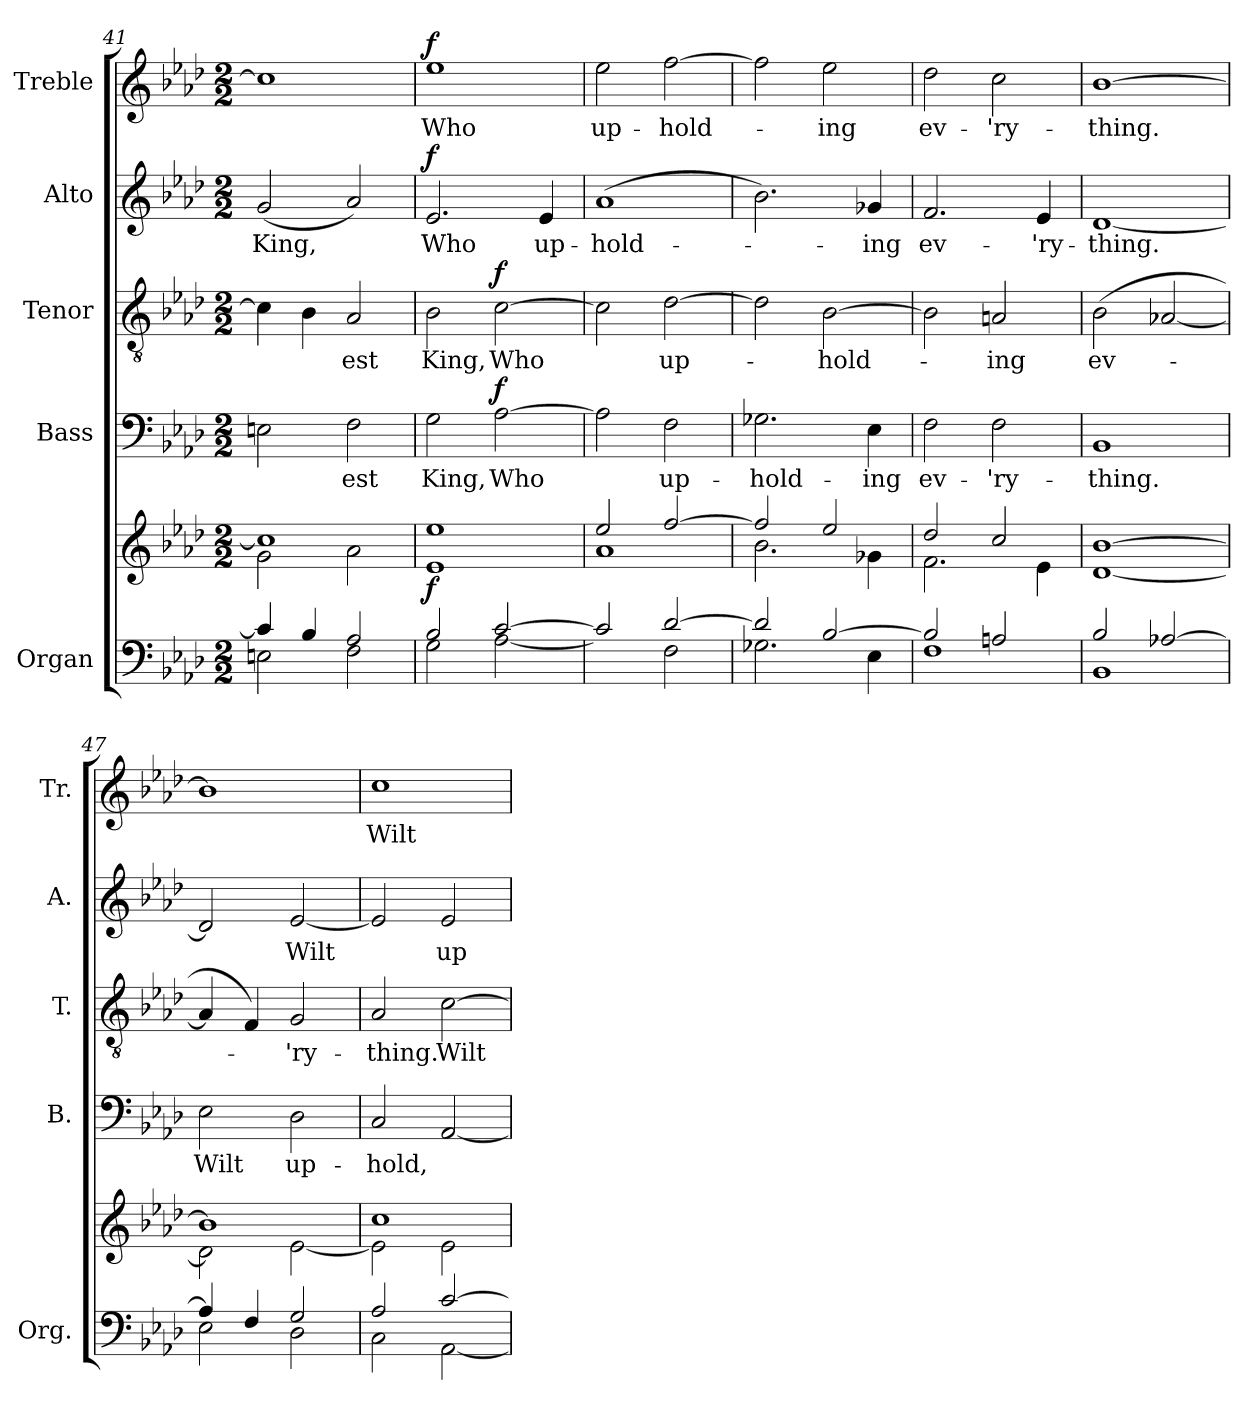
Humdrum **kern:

**kern	**kern	**dynam	**kern	**text	**dynam	**kern	**text	**dynam	**kern	**text	**dynam	**kern	**text	**dynam
*part5	*part5	*part5	*part4	*part4	*part4	*part3	*part3	*part3	*part2	*part2	*part2	*part1	*part1	*part1
*staff6	*staff5	*staff5/6	*staff4	*staff4	*staff4	*staff3	*staff3	*staff3	*staff2	*staff2	*staff2	*staff1	*staff1	*staff1
*I"Organ	*	*	*I"Bass	*	*	*I"Tenor	*	*	*I"Alto	*	*	*I"Treble	*	*
*I'Org.	*	*	*I'B.	*	*	*I'T.	*	*	*I'A.	*	*	*I'Tr.	*	*
*clefF4	*clefG2	*	*clefF4	*	*	*clefGv2	*	*	*clefG2	*	*	*clefG2	*	*
*	*	*	*	*	*	*ITrd7c12	*	*	*	*	*	*	*	*
*k[b-e-a-d-]	*k[b-e-a-d-]	*	*k[b-e-a-d-]	*	*	*k[b-e-a-d-]	*	*	*k[b-e-a-d-]	*	*	*k[b-e-a-d-]	*	*
*A-:	*A-:	*	*A-:	*	*	*A-:	*	*	*A-:	*	*	*A-:	*	*
*M2/2	*M2/2	*	*M2/2	*	*	*M2/2	*	*	*M2/2	*	*	*M2/2	*	*
=41	=41	=41	=41	=41	=41	=41	=41	=41	=41	=41	=41	=41	=41	=41
*^	*^	*	*	*	*	*	*	*	*	*	*	*	*	*
!	!	!	!	!	!	!	!	!	!	!	!	!LO:LY:b:color=#000000	!	!	!	!
4ci/]	2Eni\	1cci]	2gi\	.	2Eni\	.	.	4Ci\]	.	.	(2gi/	King,	.	1cci]	.	.
4B-i/	.	.	.	.	.	.	.	4BB-i\	.	.	.	.	.	.	.	.
!	!	!	!	!	!	!LO:LY:b:color=#000000	!	!	!	!	!	!	!	!	!	!
!	!	!	!	!	!	!	!	!	!LO:LY:b:color=#000000	!	!	!	!	!	!	!
2A-i/	2Fi\	.	2a-i\	.	2Fi\	-est	.	2AA-i/	-est	.	2a-i/)	.	.	.	.	.
=42	=42	=42	=42	=42	=42	=42	=42	=42	=42	=42	=42	=42	=42	=42	=42	=42
!	!	!	!	!	!	!LO:LY:b:color=#000000	!	!	!	!	!	!	!	!	!	!
!	!	!	!	!	!	!	!	!	!LO:LY:b:color=#000000	!	!	!	!	!	!	!
!	!	!	!	!	!	!	!	!	!	!	!	!LO:LY:b:color=#000000	!	!	!	!
!	!	!	!	!	!	!	!	!	!	!	!	!	!	!	!LO:LY:b:color=#000000	!
2B-i/	2Gi\	1ee-i	1e-i	f	2Gi\	King,	.	2BB-i\	King,	.	2.e-i/	Who	f	1ee-i	Who	f
!	!	!	!	!	!	!LO:LY:b:color=#000000	!	!	!	!	!	!	!	!	!	!
!	!	!	!	!	!	!	!	!	!LO:LY:b:color=#000000	!	!	!	!	!	!	!
[2ci/	[2A-i\	.	.	.	[2A-i\	Who	f	[2Ci\	Who	f	.	.	.	.	.	.
!	!	!	!	!	!	!	!	!	!	!	!	!LO:LY:b:color=#000000	!	!	!	!
.	.	.	.	.	.	.	.	.	.	.	4e-i/	up-	.	.	.	.
=43	=43	=43	=43	=43	=43	=43	=43	=43	=43	=43	=43	=43	=43	=43	=43	=43
!	!	!	!	!	!	!	!	!	!	!	!	!LO:LY:b:color=#000000	!	!	!	!
!	!	!	!	!	!	!	!	!	!	!	!	!	!	!	!LO:LY:b:color=#000000	!
2ci/]	2A-i\yy]	2ee-i/	1a-i	.	2A-i\]	.	.	2Ci\]	.	.	(1a-i	-hold-	.	2ee-i\	up-	.
!	!	!	!	!	!	!LO:LY:b:color=#000000	!	!	!	!	!	!	!	!	!	!
!	!	!	!	!	!	!	!	!	!LO:LY:b:color=#000000	!	!	!	!	!	!	!
!	!	!	!	!	!	!	!	!	!	!	!	!	!	!	!LO:LY:b:color=#000000	!
[2d-i/	2Fi\	[2ffi/	.	.	2Fi\	up-	.	[2D-i\	up-	.	.	.	.	[2ffi\	-hold-	.
=44	=44	=44	=44	=44	=44	=44	=44	=44	=44	=44	=44	=44	=44	=44	=44	=44
!	!	!	!	!	!	!LO:LY:b:color=#000000	!	!	!	!	!	!	!	!	!	!
2d-i/]	2.G-Xi\	2ffi/]	2.b-i\	.	2.G-Xi\	-hold-	.	2D-i\]	.	.	2.b-i\)	.	.	2ffi\]	.	.
!	!	!	!	!	!	!	!	!	!LO:LY:b:color=#000000	!	!	!	!	!	!	!
!	!	!	!	!	!	!	!	!	!	!	!	!	!	!	!LO:LY:b:color=#000000	!
[2B-i/	.	2ee-i/	.	.	.	.	.	[2BB-i\	-hold-	.	.	.	.	2ee-i\	-ing	.
!	!	!	!	!	!	!LO:LY:b:color=#000000	!	!	!	!	!	!	!	!	!	!
!	!	!	!	!	!	!	!	!	!	!	!	!LO:LY:b:color=#000000	!	!	!	!
.	4E-i\	.	4g-Xi\	.	4E-i\	-ing	.	.	.	.	4g-Xi/	-ing	.	.	.	.
=45	=45	=45	=45	=45	=45	=45	=45	=45	=45	=45	=45	=45	=45	=45	=45	=45
!	!	!	!	!	!	!LO:LY:b:color=#000000	!	!	!	!	!	!	!	!	!	!
!	!	!	!	!	!	!	!	!	!	!	!	!LO:LY:b:color=#000000	!	!	!	!
!	!	!	!	!	!	!	!	!	!	!	!	!	!	!	!LO:LY:b:color=#000000	!
2B-i/]	1Fi	2dd-i/	2.fi\	.	2Fi\	ev-	.	2BB-i\]	.	.	2.fi/	ev-	.	2dd-i\	ev-	.
!	!	!	!	!	!	!LO:LY:b:color=#000000	!	!	!	!	!	!	!	!	!	!
!	!	!	!	!	!	!	!	!	!LO:LY:b:color=#000000	!	!	!	!	!	!	!
!	!	!	!	!	!	!	!	!	!	!	!	!	!	!	!LO:LY:b:color=#000000	!
2Ani/	.	2cci/	.	.	2Fi\	-'ry-	.	2AAni/	-ing	.	.	.	.	2cci\	-'ry-	.
!	!	!	!	!	!	!	!	!	!	!	!	!LO:LY:b:color=#000000	!	!	!	!
.	.	.	4e-i\	.	.	.	.	.	.	.	4e-i/	-'ry-	.	.	.	.
=46	=46	=46	=46	=46	=46	=46	=46	=46	=46	=46	=46	=46	=46	=46	=46	=46
!	!	!	!	!	!	!LO:LY:b:color=#000000	!	!	!	!	!	!	!	!	!	!
!	!	!	!	!	!	!	!	!	!LO:LY:b:color=#000000	!	!	!	!	!	!	!
!	!	!	!	!	!	!	!	!	!	!	!	!LO:LY:b:color=#000000	!	!	!	!
!	!	!	!	!	!	!	!	!	!	!	!	!	!	!	!LO:LY:b:color=#000000	!
2B-i/	1BB-i	[1b-i	[1d-i	.	1BB-i	-thing.	.	(2BB-i\	ev-	.	[1d-i	-thing.	.	[1b-i	-thing.	.
[2A-Xi/	.	.	.	.	.	.	.	[2AA-Xi/	.	.	.	.	.	.	.	.
=47	=47	=47	=47	=47	=47	=47	=47	=47	=47	=47	=47	=47	=47	=47	=47	=47
!	!	!	!	!	!	!LO:LY:b:color=#000000	!	!	!	!	!	!	!	!	!	!
4A-i/]	2E-i\	1b-i]	2d-i\]	.	2E-i\	Wilt	.	4AA-i/]	.	.	2d-i/]	.	.	1b-i]	.	.
4Fi/	.	.	.	.	.	.	.	4FFi/)	.	.	.	.	.	.	.	.
!	!	!	!	!	!	!LO:LY:b:color=#000000	!	!	!	!	!	!	!	!	!	!
!	!	!	!	!	!	!	!	!	!LO:LY:b:color=#000000	!	!	!	!	!	!	!
!	!	!	!	!	!	!	!	!	!	!	!	!LO:LY:b:color=#000000	!	!	!	!
2Gi/	2D-i\	.	[2e-i\	.	2D-i\	up-	.	2GGi/	-'ry-	.	[2e-i/	Wilt	.	.	.	.
!!LO:PB:g=z
=48	=48	=48	=48	=48	=48	=48	=48	=48	=48	=48	=48	=48	=48	=48	=48	=48
!	!	!	!	!	!	!LO:LY:b:color=#000000	!	!	!	!	!	!	!	!	!	!
!	!	!	!	!	!	!	!	!	!LO:LY:b:color=#000000	!	!	!	!	!	!	!
!	!	!	!	!	!	!	!	!	!	!	!	!	!	!	!LO:LY:b:color=#000000	!
2A-i/	2Ci\	1cci	2e-i\]	.	2Ci/	-hold,	.	2AA-i/	-thing.	.	2e-i/]	.	.	1cci	Wilt	.
!	!	!	!	!	!	!	!	!	!LO:LY:b:color=#000000	!	!	!	!	!	!	!
!	!	!	!	!	!	!	!	!	!	!	!	!LO:LY:b:color=#000000	!	!	!	!
[2ci/	[2AA-i\	.	2e-i\	.	[2AA-i/	.	.	[2Ci\	Wilt	.	2e-i/	up-	.	.	.	.
*v	*v	*	*	*	*	*	*	*	*	*	*	*	*	*	*	*
*	*v	*v	*	*	*	*	*	*	*	*	*	*	*	*	*
=	=	=	=	=	=	=	=	=	=	=	=	=	=	=
*-	*-	*-	*-	*-	*-	*-	*-	*-	*-	*-	*-	*-	*-	*-
